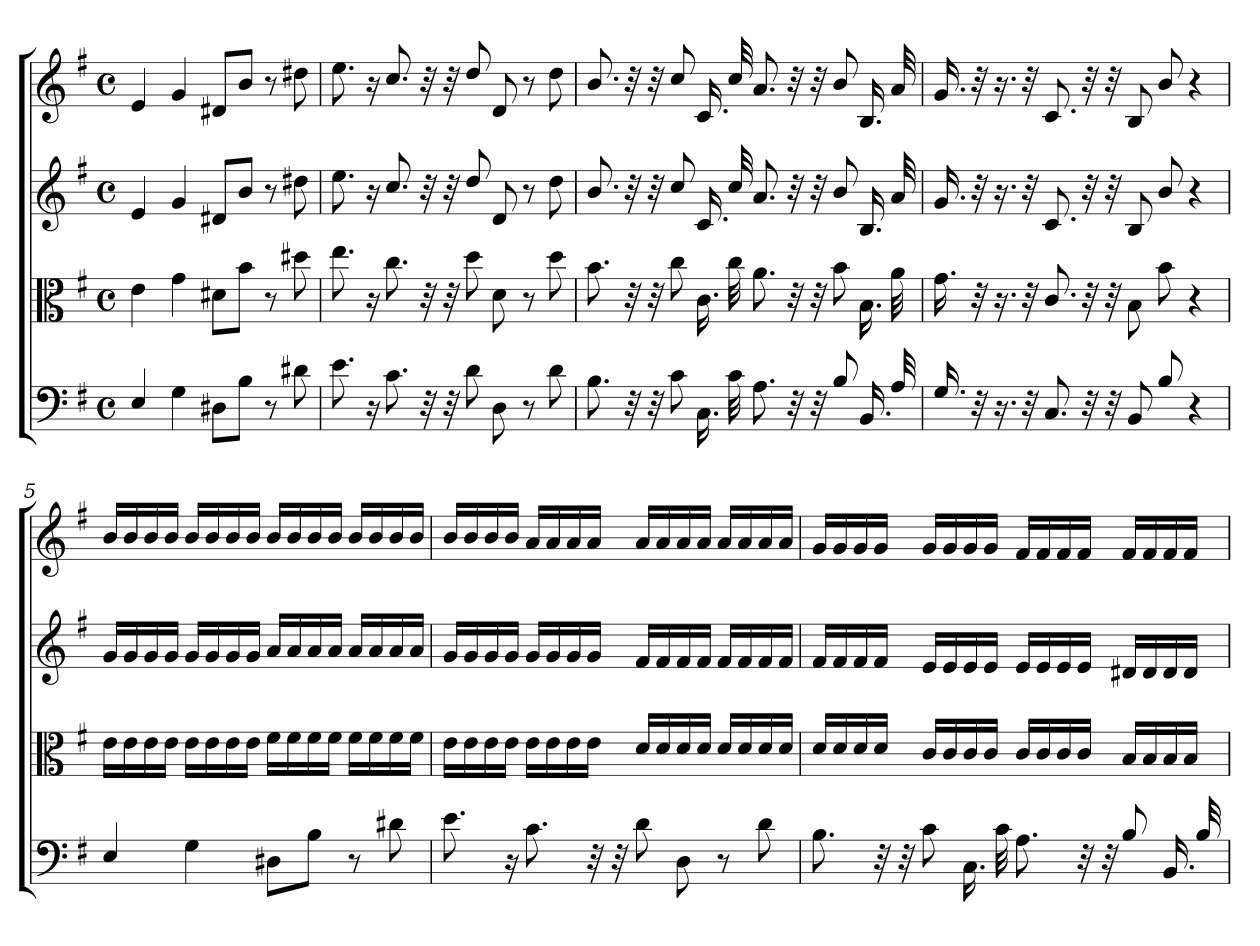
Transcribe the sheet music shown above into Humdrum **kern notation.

**kern	**kern	**kern	**kern
*part4	*part3	*part2	*part1
*staff4	*staff3	*staff2	*staff1
*clefF4	*clefC3	*clefG2	*clefG2
*k[f#]	*k[f#]	*k[f#]	*k[f#]
*e:	*e:	*e:	*e:
*M4/4	*M4/4	*M4/4	*M4/4
*met(c)	*met(c)	*met(c)	*met(c)
=	=	=	=
4E/	4e\	4e/	4e/
4G\	4g\	4g/	4g/
8D#X\L	8d#X\L	8d#X/L	8d#X/L
8B\J	8b\J	8b/J	8b/J
8r	8r	8r	8r
8d#X\	8dd#X\	8dd#X\	8dd#X\
=2	=2	=2	=2
8.e\	8.ee\	8.ee\	8.ee\
16r	16r	16r	16r
8.c\	8.cc\	8.cc/	8.cc/
32r	32r	32r	32r
32r	32r	32r	32r
8d\	8dd\	8dd/	8dd/
8D\	8d\	8d/	8d/
8r	8r	8r	8r
8d\	8dd\	8dd\	8dd\
=3	=3	=3	=3
8.B\	8.b\	8.b/	8.b/
32r	32r	32r	32r
32r	32r	32r	32r
8c\	8cc\	8cc/	8cc/
16.C\	16.c\	16.c/	16.c/
32c\	32cc\	32cc/	32cc/
8.A\	8.a\	8.a/	8.a/
32r	32r	32r	32r
32r	32r	32r	32r
8B/	8b\	8b/	8b/
16.BB/	16.B\	16.B/	16.B/
32A/	32a\	32a/	32a/
=4	=4	=4	=4
16.G/	16.g\	16.g/	16.g/
32r	32r	32r	32r
16.r	16.r	16.r	16.r
32r	32r	32r	32r
8.C/	8.c/	8.c/	8.c/
32r	32r	32r	32r
32r	32r	32r	32r
8BB/	8B\	8B/	8B/
8B/	8b\	8b/	8b/
4r	4r	4r	4r
=5	=5	=5	=5
4E/	16e\LL	16g/LL	16b/LL
.	16e\	16g/	16b/
.	16e\	16g/	16b/
.	16e\JJ	16g/JJ	16b/JJ
4G\	16e\LL	16g/LL	16b/LL
.	16e\	16g/	16b/
.	16e\	16g/	16b/
.	16e\JJ	16g/JJ	16b/JJ
8D#X\L	16f#\LL	16a/LL	16b/LL
.	16f#\	16a/	16b/
8B\J	16f#\	16a/	16b/
.	16f#\JJ	16a/JJ	16b/JJ
8r	16f#\LL	16a/LL	16b/LL
.	16f#\	16a/	16b/
8d#X\	16f#\	16a/	16b/
.	16f#\JJ	16a/JJ	16b/JJ
=6	=6	=6	=6
8.e\	16e\LL	16g/LL	16b/LL
.	16e\	16g/	16b/
.	16e\	16g/	16b/
16r	16e\JJ	16g/JJ	16b/JJ
8.c\	16e\LL	16g/LL	16a/LL
.	16e\	16g/	16a/
.	16e\	16g/	16a/
32r	16e\JJ	16g/JJ	16a/JJ
32r	.	.	.
8d\	16d/LL	16f#/LL	16a/LL
.	16d/	16f#/	16a/
8D\	16d/	16f#/	16a/
.	16d/JJ	16f#/JJ	16a/JJ
8r	16d/LL	16f#/LL	16a/LL
.	16d/	16f#/	16a/
8d\	16d/	16f#/	16a/
.	16d/JJ	16f#/JJ	16a/JJ
=7	=7	=7	=7
8.B\	16d/LL	16f#/LL	16g/LL
.	16d/	16f#/	16g/
.	16d/	16f#/	16g/
32r	16d/JJ	16f#/JJ	16g/JJ
32r	.	.	.
8c\	16c/LL	16e/LL	16g/LL
.	16c/	16e/	16g/
16.C\	16c/	16e/	16g/
.	16c/JJ	16e/JJ	16g/JJ
32c\	.	.	.
8.A\	16c/LL	16e/LL	16f#/LL
.	16c/	16e/	16f#/
.	16c/	16e/	16f#/
32r	16c/JJ	16e/JJ	16f#/JJ
32r	.	.	.
8B/	16B/LL	16d#X/LL	16f#/LL
.	16B/	16d#/	16f#/
16.BB/	16B/	16d#/	16f#/
.	16B/JJ	16d#/JJ	16f#/JJ
32B/	.	.	.
=	=	=	=
*-	*-	*-	*-
